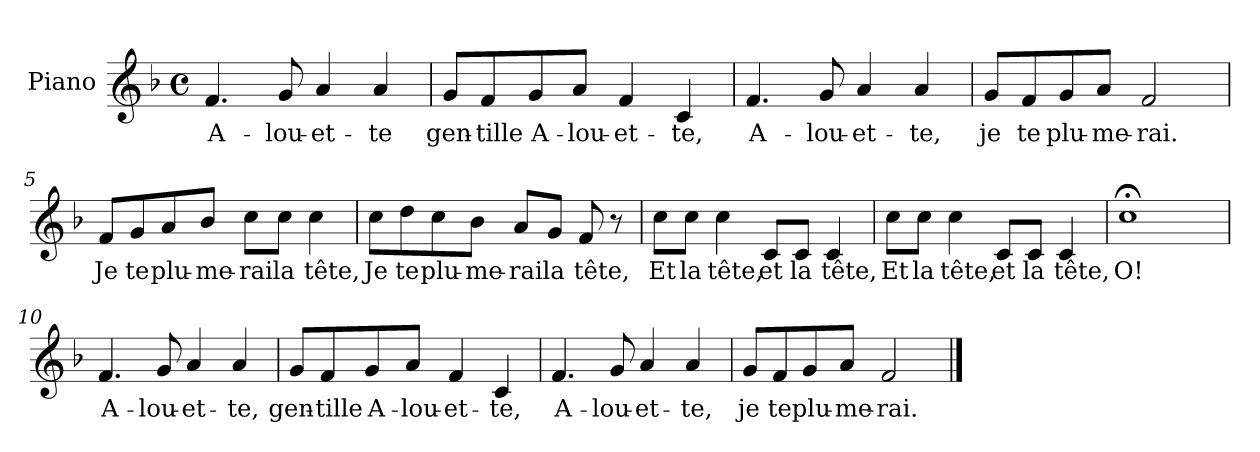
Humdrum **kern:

**kern	**text
*part1	*part1
*staff1	*staff1
*I"Piano	*
*I'Pno	*
*clefG2	*
*k[b-]	*
*F:	*
*M4/4	*
*met(c)	*
=1	=1
4.f/	A-
8g/	-lou-
4a/	-et-
4a/	-te
=2	=2
8g/L	gen-
8f/	-tille
8g/	A-
8a/J	-lou-
4f/	-et-
4c/	-te,
=3	=3
4.f/	A-
8g/	-lou-
4a/	-et-
4a/	-te,
=4	=4
8g/L	je
8f/	te
8g/	plu-
8a/J	-me-
2f/	-rai.
!!LO:LB:g=z
=5	=5
8f/L	Je
8g/	te
8a/	plu-
8b-/J	-me-
8cc\L	-rai
8cc\J	la
4cc\	tête,
=6	=6
8cc\L	Je
8dd\	te
8cc\	plu-
8b-\J	-me-
8a/L	-rai
8g/J	la
8f/	tête,
8r	.
=7	=7
8cc\L	Et
8cc\J	la
4cc\	tête,
8c/L	et
8c/J	la
4c/	tête,
=8	=8
8cc\L	Et
8cc\J	la
4cc\	tête,
8c/L	et
8c/J	la
4c/	tête,
=9	=9
1cc;<	O!
!!LO:LB:g=z
=10	=10
4.f/	A-
8g/	-lou-
4a/	-et-
4a/	te,
=11	=11
8g/L	gen-
8f/	-tille
8g/	A-
8a/J	-lou-
4f/	-et-
4c/	-te,
=12	=12
4.f/	A-
8g/	-lou-
4a/	-et-
4a/	-te,
=13	=13
8g/L	je
8f/	te
8g/	plu-
8a/J	-me-
2f/	-rai.
==	==
*-	*-
